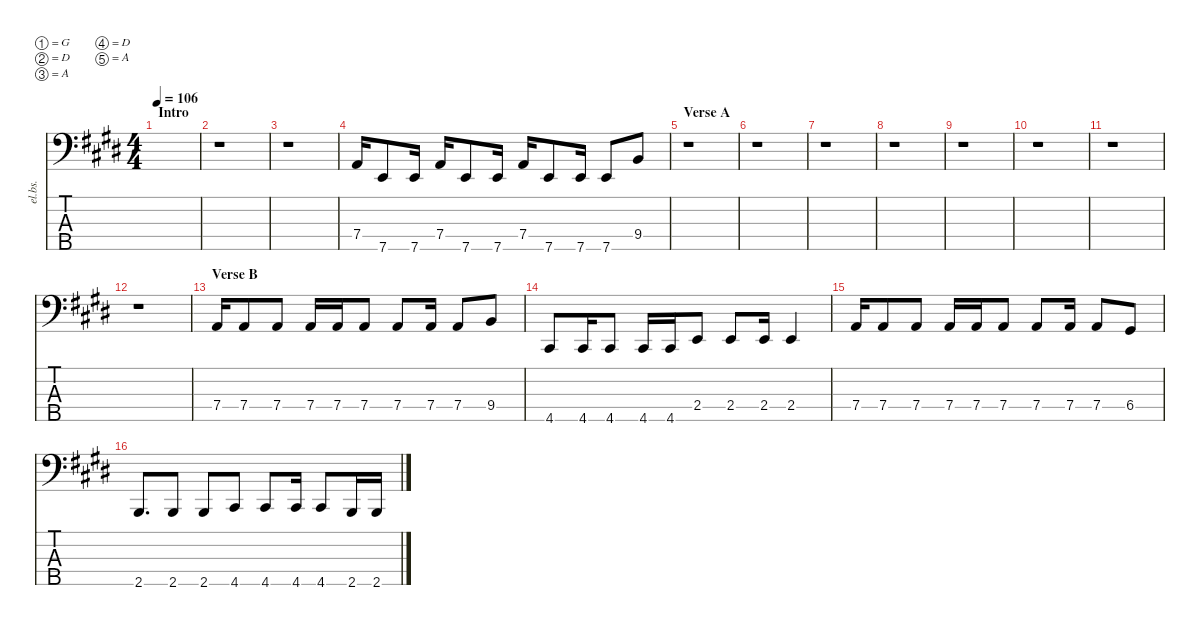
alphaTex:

\defaultSystemsLayout 4
\hideDynamics
\bracketExtendMode nobrackets
\otherSystemsTrackNameOrientation horizontal
\track ("Toshiya" "el.bs.") {defaultSystemsLayout 4 instrument electricbassfinger}
\staff {score tabs}
\tuning (G2 D2 A1 D1 A0)
\ts (4 4)
\beaming (8 2 2 2 2)
\section ("" "Intro")
\tempo 106
\clef f4
\scale
1.26053
\ks c#minor
|
\scale
0.907263 r.1{beam Down} |
\scale
0.907263 r.1{beam Down} |
\scale
0.924947 7.4{acc forcenatural}.16{beam Up} 7.5{acc forcenatural}.8{beam Up} 7.5{acc forcenatural}.16{beam Up} 7.4{acc forcenatural}.16{beam Up} 7.5{acc forcenatural}.8{beam Up} 7.5{acc forcenatural}.16{beam Up} 7.4{acc forcenatural}.16{beam Up} 7.5{acc forcenatural}.8{beam Up} 7.5{acc forcenatural}.16{beam Up} 7.5{acc forcenatural}.8{beam Up} 9.4{acc forcenatural}.8{beam Up} |
\section ("" "Verse A")
\scale
1.21237 r.1{beam Down} |
\scale
0.929211 r.1{beam Down} |
\scale
0.929211 r.1{beam Down} |
\scale
0.929211 r.1{beam Down} |
\scale
1.20795 r.1{beam Down} |
\scale
0.924789 r.1{beam Down} |
\scale
0.924789 r.1{beam Down} |
\scale
0.942474 r.1{beam Down} |
\section ("" "Verse B")
\scale
1.20795 7.4{acc forcenatural}.16{beam Up} 7.4{acc forcenatural}.8{beam Up} 7.4{acc forcenatural}.8{beam Up} 7.4{acc forcenatural}.16{beam Up} 7.4{acc forcenatural}.16{beam Up} 7.4{acc forcenatural}.8{beam Up} 7.4{acc forcenatural}.8{beam Up} 7.4{acc forcenatural}.16{beam Up} 7.4{acc forcenatural}.8{beam Up} 9.4{acc forcenatural}.8{beam Up} |
\scale
0.924789 4.5{acc #}.8{beam Up} 4.5{acc #}.16{beam Up} 4.5{acc #}.8{beam Up} 4.5{acc #}.16{beam Up} 4.5{acc #}.16{beam Up} 2.4{acc forcenatural}.8{beam Up} 2.4{acc forcenatural}.8{beam Up} 2.4{acc forcenatural}.16{beam Up} 2.4{acc forcenatural}.4{beam Up} |
\scale
0.924789 7.4{acc forcenatural}.16{beam Up} 7.4{acc forcenatural}.8{beam Up} 7.4{acc forcenatural}.8{beam Up} 7.4{acc forcenatural}.16{beam Up} 7.4{acc forcenatural}.16{beam Up} 7.4{acc forcenatural}.8{beam Up} 7.4{acc forcenatural}.8{beam Up} 7.4{acc forcenatural}.16{beam Up} 7.4{acc forcenatural}.8{beam Up} 6.4{acc #}.8{beam Up} |
\scale
0.942474 2.5{acc forcenatural}.8{d beam Up} 2.5{acc forcenatural}.8{beam Up} 2.5{acc forcenatural}.8{beam Up} 4.5{acc #}.8{beam Up} 4.5{acc #}.8{beam Up} 4.5{acc #}.16{beam Up} 4.5{acc #}.8{beam Up} 2.5{acc forcenatural}.16{beam Up} 2.5{acc forcenatural}.16{beam Up}
